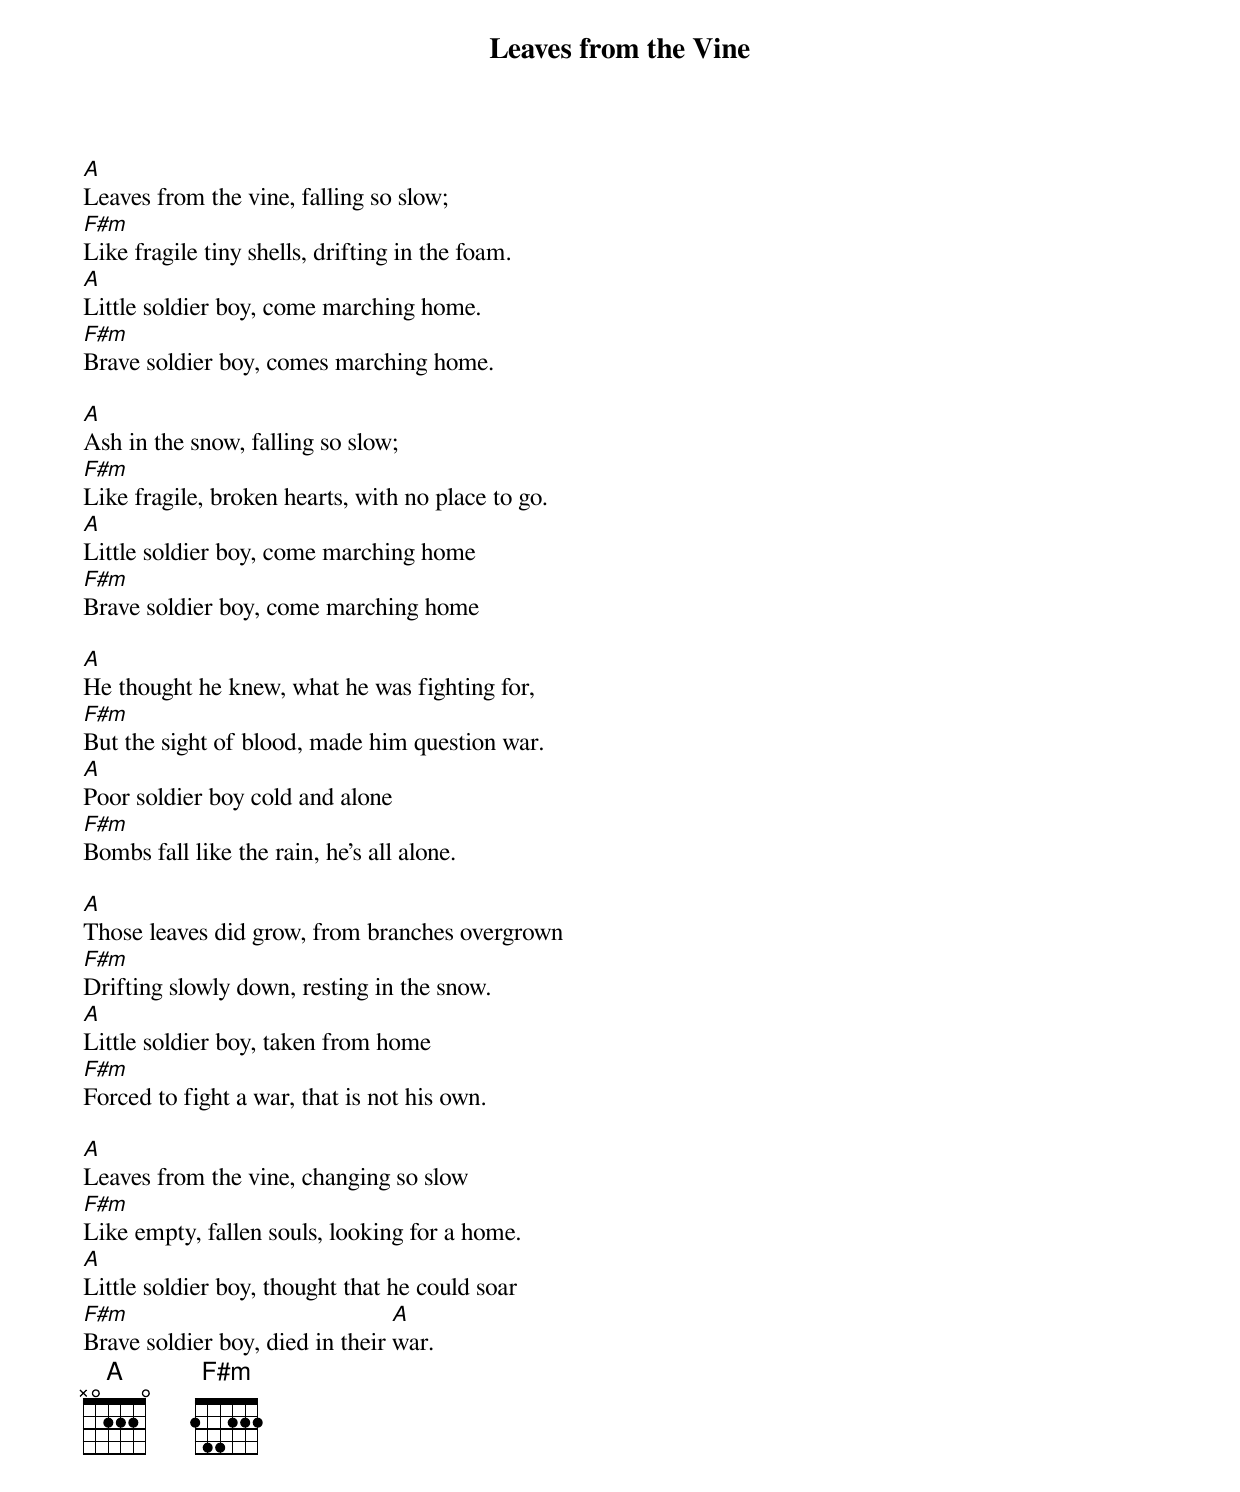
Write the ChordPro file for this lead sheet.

{title: Leaves from the Vine}
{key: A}
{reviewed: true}

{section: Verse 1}
[A]Leaves from the vine, falling so slow;
[F#m]Like fragile tiny shells, drifting in the foam.
[A]Little soldier boy, come marching home.
[F#m]Brave soldier boy, comes marching home.

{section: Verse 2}
[A]Ash in the snow, falling so slow;
[F#m]Like fragile, broken hearts, with no place to go.
[A]Little soldier boy, come marching home
[F#m]Brave soldier boy, come marching home

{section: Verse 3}
[A]He thought he knew, what he was fighting for,
[F#m]But the sight of blood, made him question war.
[A]Poor soldier boy cold and alone
[F#m]Bombs fall like the rain, he's all alone.

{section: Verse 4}
[A]Those leaves did grow, from branches overgrown
[F#m]Drifting slowly down, resting in the snow.
[A]Little soldier boy, taken from home
[F#m]Forced to fight a war, that is not his own.

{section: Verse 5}
[A]Leaves from the vine, changing so slow
[F#m]Like empty, fallen souls, looking for a home.
[A]Little soldier boy, thought that he could soar
[F#m]Brave soldier boy, died in their [A]war.
